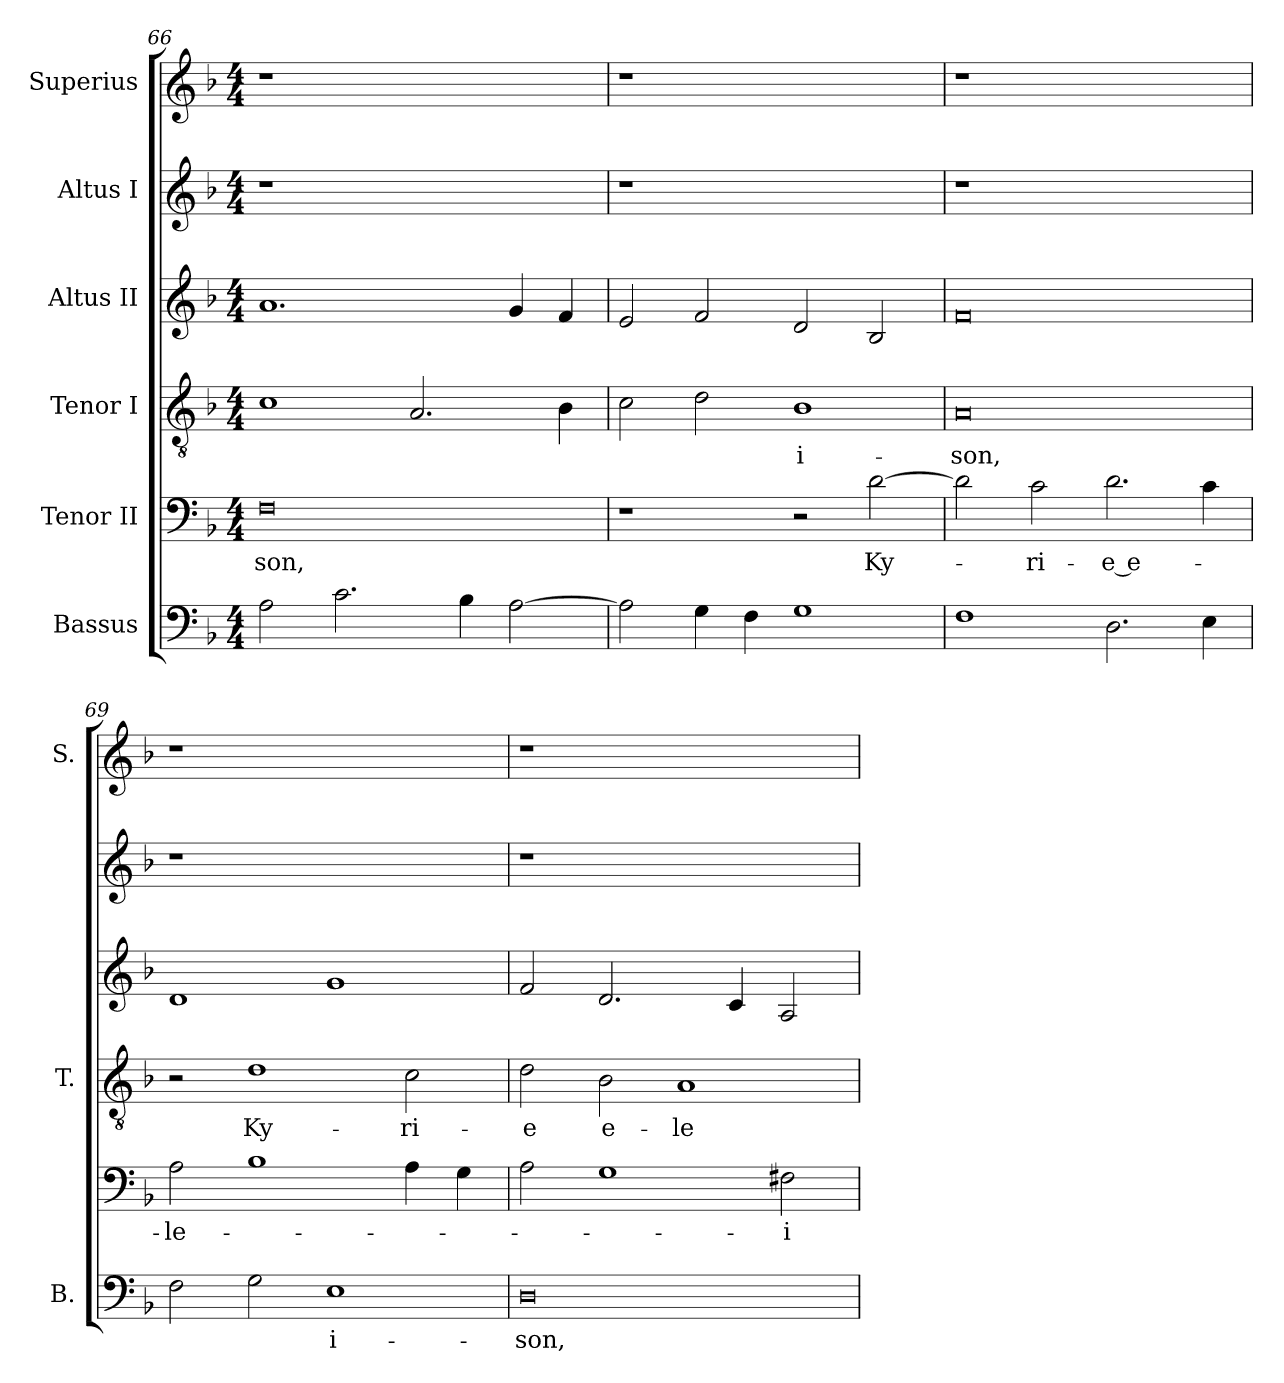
**kern	**text	**kern	**text	**kern	**text	**kern	**kern	**kern
*part6	*part6	*part5	*part5	*part4	*part4	*part3	*part2	*part1
*staff6	*staff6	*staff5	*staff5	*staff4	*staff4	*staff3	*staff2	*staff1
*I"Bassus	*	*I"Tenor II	*	*I"Tenor I	*	*I"Altus II	*I"Altus I	*I"Superius
*I'B.	*	*	*	*I'T.	*	*	*	*I'S.
*clefF4	*	*clefF4	*	*clefGv2	*	*clefG2	*clefG2	*clefG2
*	*	*	*	*ITrd7c12	*	*	*	*
*k[b-]	*	*k[b-]	*	*k[b-]	*	*k[b-]	*k[b-]	*k[b-]
*F:	*	*F:	*	*F:	*	*F:	*F:	*F:
*M4/4	*	*M4/4	*	*M4/4	*	*M4/4	*M4/4	*M4/4
=66	=66	=66	=66	=66	=66	=66	=66	=66
!	!	!	!LO:LY:b:color=#000000	!	!	!	!LO:N:vis=1	!LO:N:vis=1
2Ai\	.	0Fi	-son,	1Ci	.	1.ai	1r	1r
2.ci\	.	.	.	.	.	.	.	.
.	.	.	.	2.AAi/	.	.	1ryy	1ryy
4B-i\	.	.	.	.	.	.	.	.
[>2Ai\	.	.	.	.	.	4gi/	.	.
.	.	.	.	4BB-i\	.	4fi/	.	.
=67	=67	=67	=67	=67	=67	=67	=67	=67
!	!	!	!	!	!	!	!LO:N:vis=1	!LO:N:vis=1
2Ai\]	.	1r	.	2Ci\	.	2ei/	1r	1r
4Gi\	.	.	.	2Di\	.	2fi/	.	.
4Fi\	.	.	.	.	.	.	.	.
!	!	!	!	!	!LO:LY:b:color=#000000	!	!	!
1Gi	.	2r	.	1BB-i	-i-	2di/	1ryy	1ryy
!	!	!	!LO:LY:b:color=#000000	!	!	!	!	!
.	.	[>2di\	Ky-	.	.	2B-i/	.	.
=68	=68	=68	=68	=68	=68	=68	=68	=68
!	!	!	!	!	!LO:LY:b:color=#000000	!	!LO:N:vis=1	!LO:N:vis=1
1Fi	.	2di\]	.	0AAi	-son,	0fi	1r	1r
!	!	!	!LO:LY:b:color=#000000	!	!	!	!	!
.	.	2ci\	-ri-	.	.	.	.	.
!	!	!	!LO:LY:b:color=#000000	!	!	!	!	!
2.Di\	.	2.di\	-e e-	.	.	.	1ryy	1ryy
4Ei\	.	4ci\	.	.	.	.	.	.
=69	=69	=69	=69	=69	=69	=69	=69	=69
!	!	!	!LO:LY:b:color=#000000	!	!	!	!LO:N:vis=1	!LO:N:vis=1
2Fi\	.	2Ai\	-le-	2r	.	1di	1r	1r
!	!	!	!	!	!LO:LY:b:color=#000000	!	!	!
2Gi\	.	1B-i	.	1Di	Ky-	.	.	.
!	!LO:LY:b:color=#000000	!	!	!	!	!	!	!
1Ei	-i-	.	.	.	.	1gi	1ryy	1ryy
!	!	!	!	!	!LO:LY:b:color=#000000	!	!	!
.	.	4Ai\	.	2Ci\	-ri-	.	.	.
.	.	4Gi\	.	.	.	.	.	.
!!LO:LB:g=z
=70	=70	=70	=70	=70	=70	=70	=70	=70
!	!LO:LY:b:color=#000000	!	!	!	!	!	!	!
!	!	!	!	!	!LO:LY:b:color=#000000	!	!LO:N:vis=1	!LO:N:vis=1
0Di	-son,	2Ai\	.	2Di\	-e	2fi/	1r	1r
!	!	!	!	!	!LO:LY:b:color=#000000	!	!	!
.	.	1Gi	.	2BB-i\	e-	2.di/	.	.
!	!	!	!	!	!LO:LY:b:color=#000000	!	!	!
.	.	.	.	1AAi	-le-	.	1ryy	1ryy
.	.	.	.	.	.	4ci/	.	.
!	!	!	!LO:LY:b:color=#000000	!	!	!	!	!
.	.	2F#Xi\	-i-	.	.	2Ai/	.	.
=	=	=	=	=	=	=	=	=
*-	*-	*-	*-	*-	*-	*-	*-	*-
